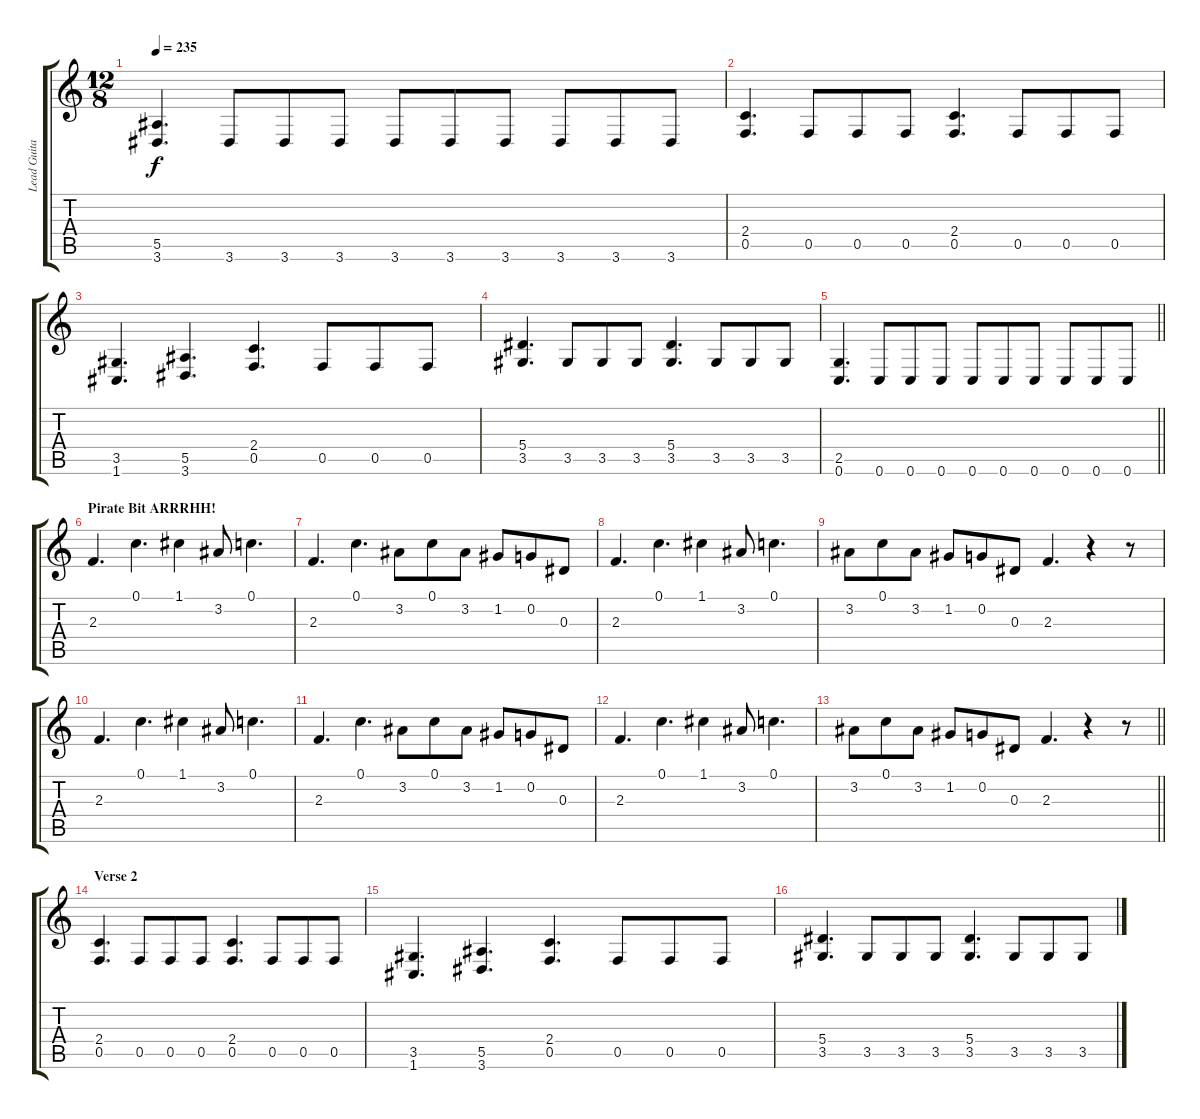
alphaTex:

\track ("Lead Guitar" "Lead Guita") {instrument distortionguitar}
\staff {score tabs}
\tuning (C4 G3 Eb3 Bb2 F2 C2) {hide}
\ts (12 8)
\tempo 235
\clef g2
\ks c
(5.5 3.6).4{d dy f} 3.6.8 3.6.8 3.6.8 3.6.8 3.6.8 3.6.8 3.6.8 3.6.8 3.6.8 |
(2.4 0.5).4{d} 0.5.8 0.5.8 0.5.8 (2.4 0.5).4{d} 0.5.8 0.5.8 0.5.8 |
(3.5 1.6).4{d} (5.5 3.6).4{d} (2.4 0.5).4{d} 0.5.8 0.5.8 0.5.8 |
(5.4 3.5).4{d} 3.5.8 3.5.8 3.5.8 (5.4 3.5).4{d} 3.5.8 3.5.8 3.5.8 |
\barLineRight lightlight
(2.5 0.6).4{d} 0.6.8 0.6.8 0.6.8 0.6.8 0.6.8 0.6.8 0.6.8 0.6.8 0.6.8 |
\section ("" "Pirate Bit ARRRHH!")
2.3.4{d} 0.1.4{d} 1.1.4 3.2.8 0.1.4{d} |
2.3.4{d} 0.1.4{d} 3.2.8 0.1.8 3.2.8 1.2.8 0.2.8 0.3.8 |
2.3.4{d} 0.1.4{d} 1.1.4 3.2.8 0.1.4{d} |
3.2.8 0.1.8 3.2.8 1.2.8 0.2.8 0.3.8 2.3.4{d} r.4 r.8 |
2.3.4{d} 0.1.4{d} 1.1.4 3.2.8 0.1.4{d} |
2.3.4{d} 0.1.4{d} 3.2.8 0.1.8 3.2.8 1.2.8 0.2.8 0.3.8 |
2.3.4{d} 0.1.4{d} 1.1.4 3.2.8 0.1.4{d} |
\barLineRight lightlight
3.2.8 0.1.8 3.2.8 1.2.8 0.2.8 0.3.8 2.3.4{d} r.4 r.8 |
\section ("" "Verse 2")
(2.4 0.5).4{d} 0.5.8 0.5.8 0.5.8 (2.4 0.5).4{d} 0.5.8 0.5.8 0.5.8 |
(3.5 1.6).4{d} (5.5 3.6).4{d} (2.4 0.5).4{d} 0.5.8 0.5.8 0.5.8 |
(5.4 3.5).4{d} 3.5.8 3.5.8 3.5.8 (5.4 3.5).4{d} 3.5.8 3.5.8 3.5.8
